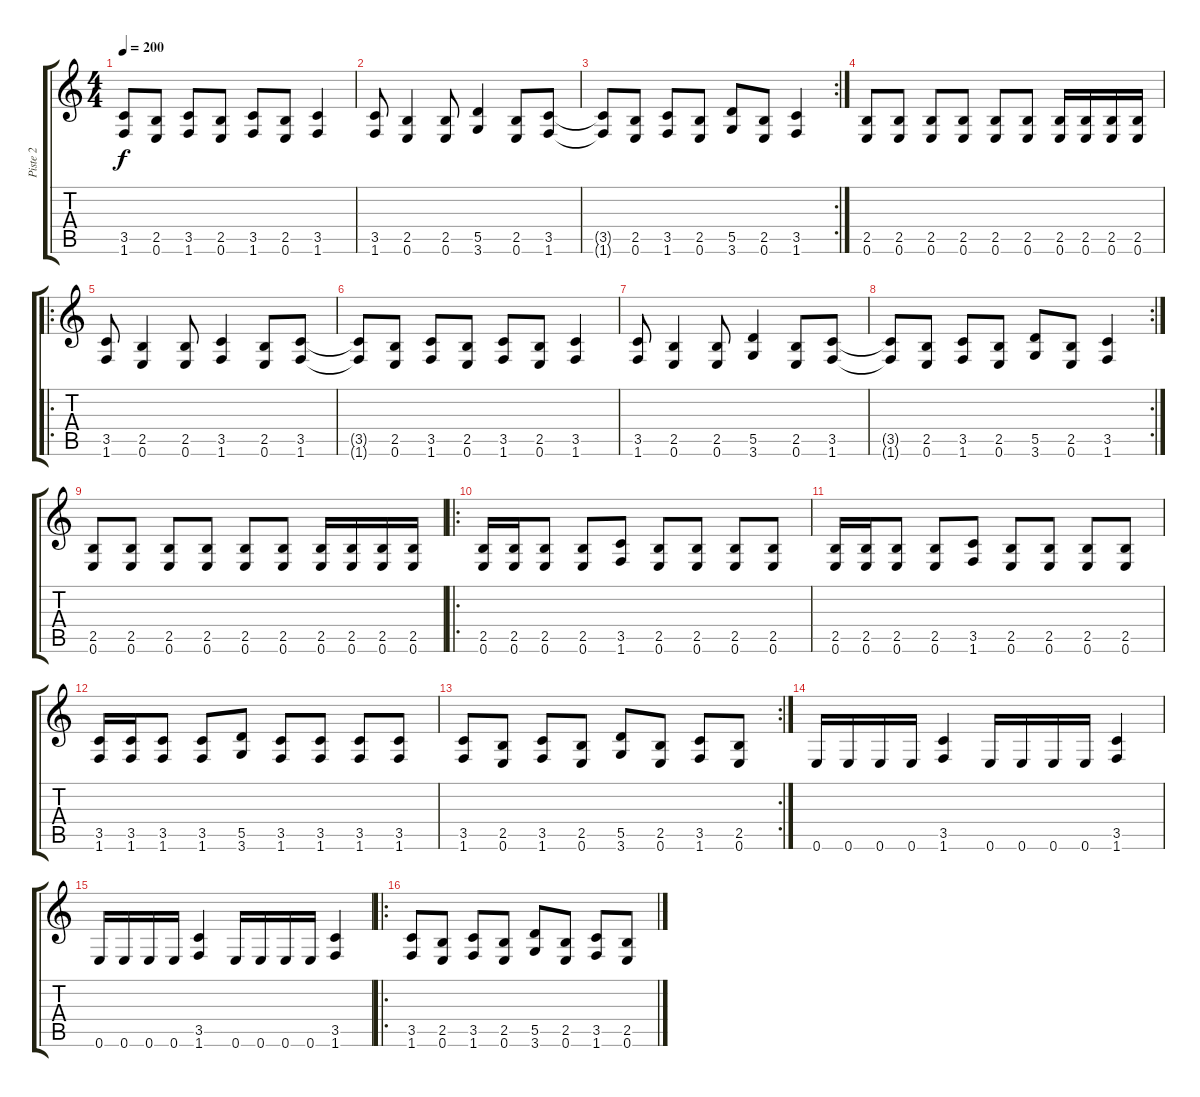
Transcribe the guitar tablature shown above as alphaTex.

\track ("Piste 2" "Piste 2") {instrument distortionguitar}
\staff {score tabs}
\tuning (E4 B3 G3 D3 A2 E2) {hide}
\ts (4 4)
\tempo 200
\clef g2
\ks c
(3.5{t} 1.6{t}).8{dy f} (2.5 0.6).8 (3.5 1.6).8 (2.5 0.6).8 (3.5 1.6).8 (2.5 0.6).8 (3.5 1.6).4 |
(3.5 1.6).8 (2.5 0.6).4 (2.5 0.6).8 (5.5 3.6).4 (2.5 0.6).8 (3.5 1.6).8 |
\rc 2
(3.5{t} 1.6{t}).8 (2.5 0.6).8 (3.5 1.6).8 (2.5 0.6).8 (5.5 3.6).8 (2.5 0.6).8 (3.5 1.6).4 |
(2.5 0.6).8 (2.5 0.6).8 (2.5 0.6).8 (2.5 0.6).8 (2.5 0.6).8 (2.5 0.6).8 (2.5 0.6).16 (2.5 0.6).16 (2.5 0.6).16 (2.5 0.6).16 |
\ro
(3.5 1.6).8 (2.5 0.6).4 (2.5 0.6).8 (3.5 1.6).4 (2.5 0.6).8 (3.5 1.6).8 |
(3.5{t} 1.6{t}).8 (2.5 0.6).8 (3.5 1.6).8 (2.5 0.6).8 (3.5 1.6).8 (2.5 0.6).8 (3.5 1.6).4 |
(3.5 1.6).8 (2.5 0.6).4 (2.5 0.6).8 (5.5 3.6).4 (2.5 0.6).8 (3.5 1.6).8 |
\rc 2
(3.5{t} 1.6{t}).8 (2.5 0.6).8 (3.5 1.6).8 (2.5 0.6).8 (5.5 3.6).8 (2.5 0.6).8 (3.5 1.6).4 |
(2.5 0.6).8 (2.5 0.6).8 (2.5 0.6).8 (2.5 0.6).8 (2.5 0.6).8 (2.5 0.6).8 (2.5 0.6).16 (2.5 0.6).16 (2.5 0.6).16 (2.5 0.6).16 |
\ro
(2.5 0.6).16 (2.5 0.6).16 (2.5 0.6).8 (2.5 0.6).8 (3.5 1.6).8 (2.5 0.6).8 (2.5 0.6).8 (2.5 0.6).8 (2.5 0.6).8 |
(2.5 0.6).16 (2.5 0.6).16 (2.5 0.6).8 (2.5 0.6).8 (3.5 1.6).8 (2.5 0.6).8 (2.5 0.6).8 (2.5 0.6).8 (2.5 0.6).8 |
(3.5 1.6).16 (3.5 1.6).16 (3.5 1.6).8 (3.5 1.6).8 (5.5 3.6).8 (3.5 1.6).8 (3.5 1.6).8 (3.5 1.6).8 (3.5 1.6).8 |
\rc 2
(3.5 1.6).8 (2.5 0.6).8 (3.5 1.6).8 (2.5 0.6).8 (5.5 3.6).8 (2.5 0.6).8 (3.5 1.6).8 (2.5 0.6).8 |
0.6.16 0.6.16 0.6.16 0.6.16 (3.5 1.6).4 0.6.16 0.6.16 0.6.16 0.6.16 (3.5 1.6).4 |
0.6.16 0.6.16 0.6.16 0.6.16 (3.5 1.6).4 0.6.16 0.6.16 0.6.16 0.6.16 (3.5 1.6).4 |
\ro
(3.5 1.6).8 (2.5 0.6).8 (3.5 1.6).8 (2.5 0.6).8 (5.5 3.6).8 (2.5 0.6).8 (3.5 1.6).8 (2.5 0.6).8
